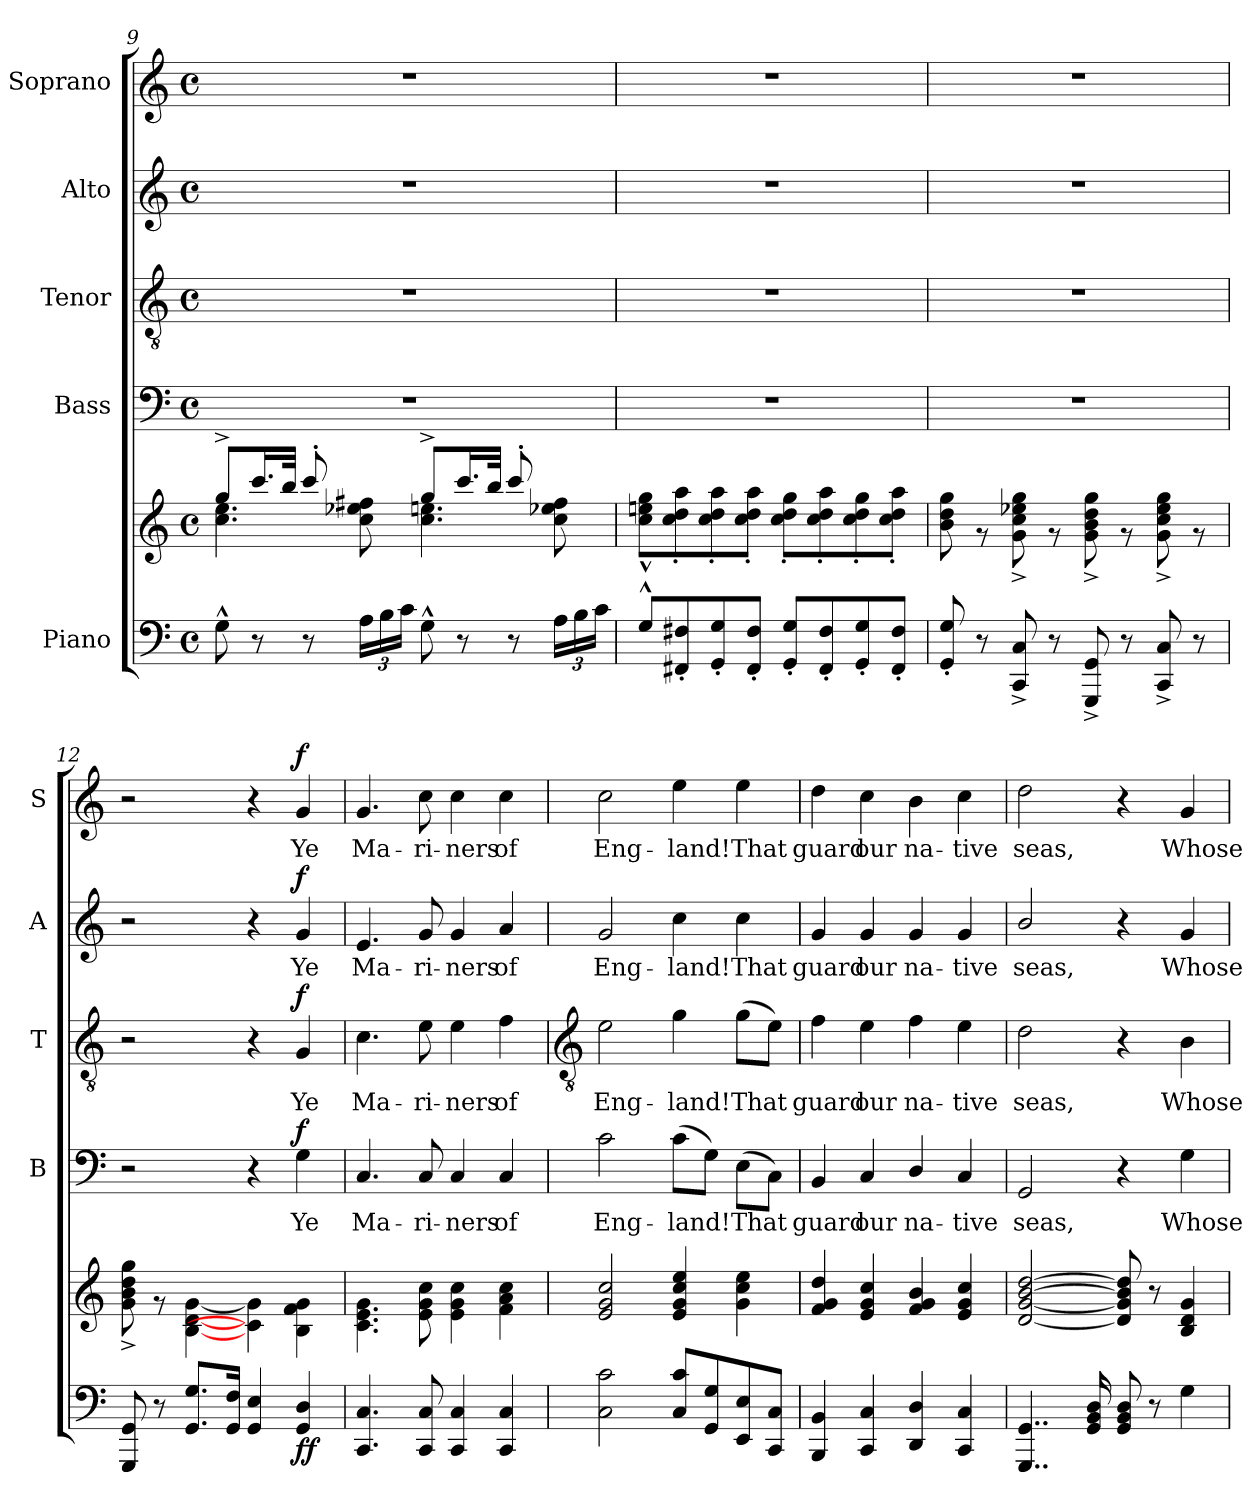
**kern	**kern	**dynam	**kern	**text	**dynam	**kern	**text	**dynam	**kern	**text	**dynam	**kern	**text	**dynam
*part5	*part5	*part5	*part4	*part4	*part4	*part3	*part3	*part3	*part2	*part2	*part2	*part1	*part1	*part1
*staff6	*staff5	*staff5/6	*staff4	*staff4	*staff4	*staff3	*staff3	*staff3	*staff2	*staff2	*staff2	*staff1	*staff1	*staff1
*I"Piano	*	*	*I"Bass	*	*	*I"Tenor	*	*	*I"Alto	*	*	*I"Soprano	*	*
*	*	*	*I'B	*	*	*I'T	*	*	*I'A	*	*	*I'S	*	*
!!LO:LB:g=z
*clefF4	*clefG2	*	*clefF4	*	*	*clefGv2	*	*	*clefG2	*	*	*clefG2	*	*
*k[]	*k[]	*	*k[]	*	*	*k[]	*	*	*k[]	*	*	*k[]	*	*
*C:	*C:	*	*C:	*	*	*C:	*	*	*C:	*	*	*C:	*	*
*M4/4	*M4/4	*	*M4/4	*	*	*M4/4	*	*	*M4/4	*	*	*M4/4	*	*
*met(c)	*met(c)	*	*met(c)	*	*	*met(c)	*	*	*met(c)	*	*	*met(c)	*	*
=9	=9	=9	=9	=9	=9	=9	=9	=9	=9	=9	=9	=9	=9	=9
*	*^	*	*	*	*	*	*	*	*	*	*	*	*	*
8G^^	8gg^/L	4.cc 4.ee	.	1r	.	.	1r	.	.	1r	.	.	1r	.	.
8r	16.ccc/L	.	.	.	.	.	.	.	.	.	.	.	.	.	.
.	32bb/JJ	.	.	.	.	.	.	.	.	.	.	.	.	.	.
8r	8ccc'/	.	.	.	.	.	.	.	.	.	.	.	.	.	.
24ALL	8ryy	8cc 8ee-X 8ff#X	.	.	.	.	.	.	.	.	.	.	.	.	.
24B	.	.	.	.	.	.	.	.	.	.	.	.	.	.	.
24cJJ	.	.	.	.	.	.	.	.	.	.	.	.	.	.	.
8G^^	8gg^/L	4.cc 4.een	.	.	.	.	.	.	.	.	.	.	.	.	.
8r	16.ccc/L	.	.	.	.	.	.	.	.	.	.	.	.	.	.
.	32bb/JJ	.	.	.	.	.	.	.	.	.	.	.	.	.	.
8r	8ccc'/	.	.	.	.	.	.	.	.	.	.	.	.	.	.
24ALL	8ryy	8cc 8ee-X 8ff#	.	.	.	.	.	.	.	.	.	.	.	.	.
24B	.	.	.	.	.	.	.	.	.	.	.	.	.	.	.
24cJJ	.	.	.	.	.	.	.	.	.	.	.	.	.	.	.
=10	=10	=10	=10	=10	=10	=10	=10	=10	=10	=10	=10	=10	=10	=10	=10
8G^^L	1ryy	8cc^^ 8een^^ 8gg^^L	.	1r	.	.	1r	.	.	1r	.	.	1r	.	.
8FF#X' 8F#X'	.	8cc' 8dd' 8aa'	.	.	.	.	.	.	.	.	.	.	.	.	.
8GG' 8G'	.	8cc' 8dd' 8aa'	.	.	.	.	.	.	.	.	.	.	.	.	.
8FF#' 8F#'J	.	8cc' 8dd' 8aa'J	.	.	.	.	.	.	.	.	.	.	.	.	.
8GG' 8G'L	.	8cc' 8dd' 8gg'L	.	.	.	.	.	.	.	.	.	.	.	.	.
8FF#' 8F#'	.	8cc' 8dd' 8aa'	.	.	.	.	.	.	.	.	.	.	.	.	.
8GG' 8G'	.	8cc' 8dd' 8gg'	.	.	.	.	.	.	.	.	.	.	.	.	.
8FF#' 8F#'J	.	8cc' 8dd' 8aa'J	.	.	.	.	.	.	.	.	.	.	.	.	.
=11	=11	=11	=11	=11	=11	=11	=11	=11	=11	=11	=11	=11	=11	=11	=11
8GG' 8G'	1ryy	8b 8dd 8gg	.	1r	.	.	1r	.	.	1r	.	.	1r	.	.
8r	.	8r	.	.	.	.	.	.	.	.	.	.	.	.	.
8CC^ 8C^	.	8g^ 8cc^ 8ee-X^ 8gg^	.	.	.	.	.	.	.	.	.	.	.	.	.
8r	.	8r	.	.	.	.	.	.	.	.	.	.	.	.	.
8GGG^ 8GG^	.	8g^ 8b^ 8dd^ 8gg^	.	.	.	.	.	.	.	.	.	.	.	.	.
8r	.	8r	.	.	.	.	.	.	.	.	.	.	.	.	.
8CC^ 8C^	.	8g^ 8cc^ 8ee-^ 8gg^	.	.	.	.	.	.	.	.	.	.	.	.	.
8r	.	8r	.	.	.	.	.	.	.	.	.	.	.	.	.
=12	=12	=12	=12	=12	=12	=12	=12	=12	=12	=12	=12	=12	=12	=12	=12
8GGG 8GG	1ryy	8g^ 8b^ 8dd^ 8gg^	.	2r	.	.	2r	.	.	2r	.	.	2r	.	.
8r	.	8r	.	.	.	.	.	.	.	.	.	.	.	.	.
8.GG 8.GL	.	[4B [4d [4g	.	.	.	.	.	.	.	.	.	.	.	.	.
16GG 16FJ	.	.	.	.	.	.	.	.	.	.	.	.	.	.	.
4GG 4E	.	4c] 4g]	.	4r	.	.	4r	.	.	4r	.	.	4r	.	.
!	!	!	!LO:DY:b=2	!	!LO:LY:b	!	!	!LO:LY:b	!	!	!LO:LY:b	!	!	!LO:LY:b	!
!	!	!	!LO:DY:n=1:b	!	!	!LO:DY:b	!	!	!LO:DY:b	!	!	!LO:DY:b	!	!	!LO:DY:b
4GG 4D	.	4B 4f 4g	f f	4G	Ye	f	4G	Ye	f	4g	Ye	f	4g	Ye	f
=13	=13	=13	=13	=13	=13	=13	=13	=13	=13	=13	=13	=13	=13	=13	=13
!	!	!	!	!	!LO:LY:b	!	!	!LO:LY:b	!	!	!LO:LY:b	!	!	!LO:LY:b	!
4.CC 4.C	1ryy	4.c 4.e 4.g	.	4.C	Ma-	.	4.c	Ma-	.	4.e	Ma-	.	4.g	Ma-	.
!	!	!	!	!	!LO:LY:b	!	!	!LO:LY:b	!	!	!LO:LY:b	!	!	!LO:LY:b	!
8CC 8C	.	8e 8g 8cc	.	8C	-ri-	.	8e	-ri-	.	8g	-ri-	.	8cc	-ri-	.
!	!	!	!	!	!LO:LY:b	!	!	!LO:LY:b	!	!	!LO:LY:b	!	!	!LO:LY:b	!
4CC 4C	.	4e 4g 4cc	.	4C	-ners	.	4e	-ners	.	4g	-ners	.	4cc	-ners	.
!	!	!	!	!	!LO:LY:b	!	!	!LO:LY:b	!	!	!LO:LY:b	!	!	!LO:LY:b	!
4CC 4C	.	4f 4a 4cc	.	4C	of	.	4f	of	.	4a	of	.	4cc	of	.
*	*v	*v	*	*	*	*	*	*	*	*	*	*	*	*	*
!!LO:LB:g=z
=14	=14	=14	=14	=14	=14	=14	=14	=14	=14	=14	=14	=14	=14	=14
*	*	*	*	*	*	*clefGv2	*	*	*	*	*	*	*	*
*	*^	*	*	*	*	*	*	*	*	*	*	*	*	*
!	!	!	!	!	!LO:LY:b	!	!	!LO:LY:b	!	!	!LO:LY:b	!	!	!LO:LY:b	!
*	*v	*v	*	*	*	*	*	*	*	*	*	*	*	*	*
2C 2c	2e 2g 2cc	.	2c	Eng-	.	2e	Eng-	.	2g	Eng-	.	2cc	Eng-	.
!	!	!	!	!LO:LY:b	!	!	!LO:LY:b	!	!	!LO:LY:b	!	!	!LO:LY:b	!
8C 8cL	4e 4g 4cc 4ee	.	(>8cL	-land!	.	4g	-land!	.	4cc	-land!	.	4ee	-land!	.
8GG 8G	.	.	8GJ)	.	.	.	.	.	.	.	.	.	.	.
!	!	!	!	!LO:LY:b	!	!	!LO:LY:b	!	!	!LO:LY:b	!	!	!LO:LY:b	!
8EE 8E	4g 4cc 4ee	.	(>8EL	That	.	(>8gL	That	.	4cc	That	.	4ee	That	.
8CC 8CJ	.	.	8CJ)	.	.	8eJ)	.	.	.	.	.	.	.	.
=15	=15	=15	=15	=15	=15	=15	=15	=15	=15	=15	=15	=15	=15	=15
!	!	!	!	!LO:LY:b	!	!	!LO:LY:b	!	!	!LO:LY:b	!	!	!LO:LY:b	!
4BBB 4BB	4f 4g 4dd	.	4BB	guard	.	4f	guard	.	4g	guard	.	4dd	guard	.
!	!	!	!	!LO:LY:b	!	!	!LO:LY:b	!	!	!LO:LY:b	!	!	!LO:LY:b	!
4CC 4C	4e 4g 4cc	.	4C	our	.	4e	our	.	4g	our	.	4cc	our	.
!	!	!	!	!LO:LY:b	!	!	!LO:LY:b	!	!	!LO:LY:b	!	!	!LO:LY:b	!
4DD/ 4D/	4f 4g 4b	.	4D/	na-	.	4f	na-	.	4g	na-	.	4b	na-	.
!	!	!	!	!LO:LY:b	!	!	!LO:LY:b	!	!	!LO:LY:b	!	!	!LO:LY:b	!
4CC 4C	4e 4g 4cc	.	4C	-tive	.	4e	-tive	.	4g	-tive	.	4cc	-tive	.
=16	=16	=16	=16	=16	=16	=16	=16	=16	=16	=16	=16	=16	=16	=16
!	!	!	!	!LO:LY:b	!	!	!LO:LY:b	!	!	!LO:LY:b	!	!	!LO:LY:b	!
4..GGG 4..GG	[2d [2g [2b [2dd	.	2GG	seas,	.	2d	seas,	.	2b/	seas,	.	2dd	seas,	.
16GG 16BB 16D	.	.	.	.	.	.	.	.	.	.	.	.	.	.
8GG 8BB 8D	8d] 8g] 8b] 8dd]	.	4r	.	.	4r	.	.	4r	.	.	4r	.	.
8r	8r	.	.	.	.	.	.	.	.	.	.	.	.	.
!	!	!	!	!LO:LY:b	!	!	!LO:LY:b	!	!	!LO:LY:b	!	!	!LO:LY:b	!
4G	4B 4d 4g	.	4G	Whose	.	4B	Whose	.	4g	Whose	.	4g	Whose	.
=	=	=	=	=	=	=	=	=	=	=	=	=	=	=
*-	*-	*-	*-	*-	*-	*-	*-	*-	*-	*-	*-	*-	*-	*-
